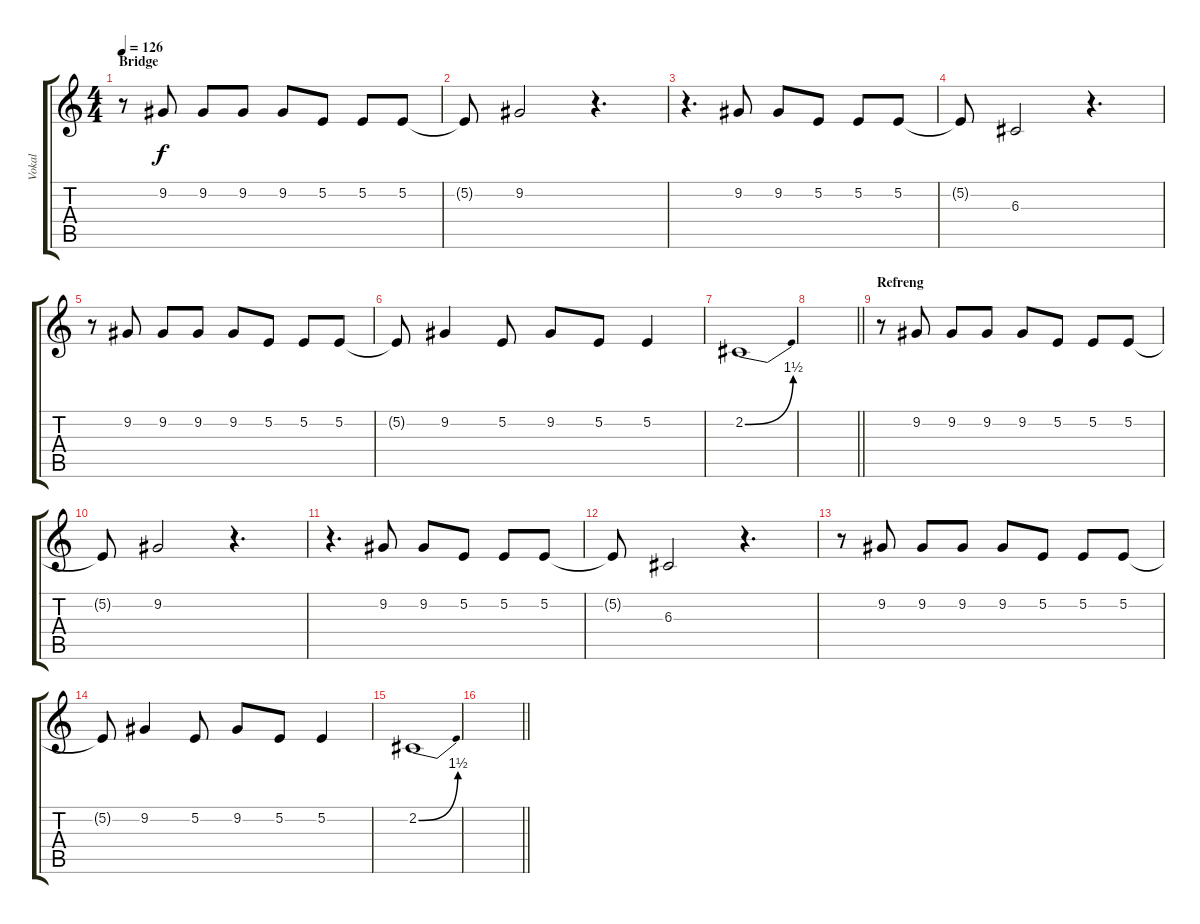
\track ("Vokal" "Vokal") {instrument lead2sawtooth}
\staff {score tabs}
\tuning (E4 B3 G3 D3 A2 E2) {hide}
\ts (4 4)
\section ("" "Bridge")
\tempo 126
\clef g2
\ks c
r.8{dy f} 9.2.8 9.2.8 9.2.8 9.2.8 5.2.8 5.2.8 5.2.8 |
5.2{t}.8 9.2.2 r.4{d} |
r.4{d} 9.2.8 9.2.8 5.2.8 5.2.8 5.2.8 |
5.2{t}.8 6.3.2 r.4{d} |
r.8 9.2.8 9.2.8 9.2.8 9.2.8 5.2.8 5.2.8 5.2.8 |
5.2{t}.8 9.2.4 5.2.8 9.2.8 5.2.8 5.2.4 |
2.2{be (bend 0 0 60 6)}.1 |
\barLineRight lightlight
|
\section ("" "Refreng")
r.8 9.2.8 9.2.8 9.2.8 9.2.8 5.2.8 5.2.8 5.2.8 |
5.2{t}.8 9.2.2 r.4{d} |
r.4{d} 9.2.8 9.2.8 5.2.8 5.2.8 5.2.8 |
5.2{t}.8 6.3.2 r.4{d} |
r.8 9.2.8 9.2.8 9.2.8 9.2.8 5.2.8 5.2.8 5.2.8 |
5.2{t}.8 9.2.4 5.2.8 9.2.8 5.2.8 5.2.4 |
2.2{be (bend 0 0 60 6)}.1 |
\barLineRight lightlight
